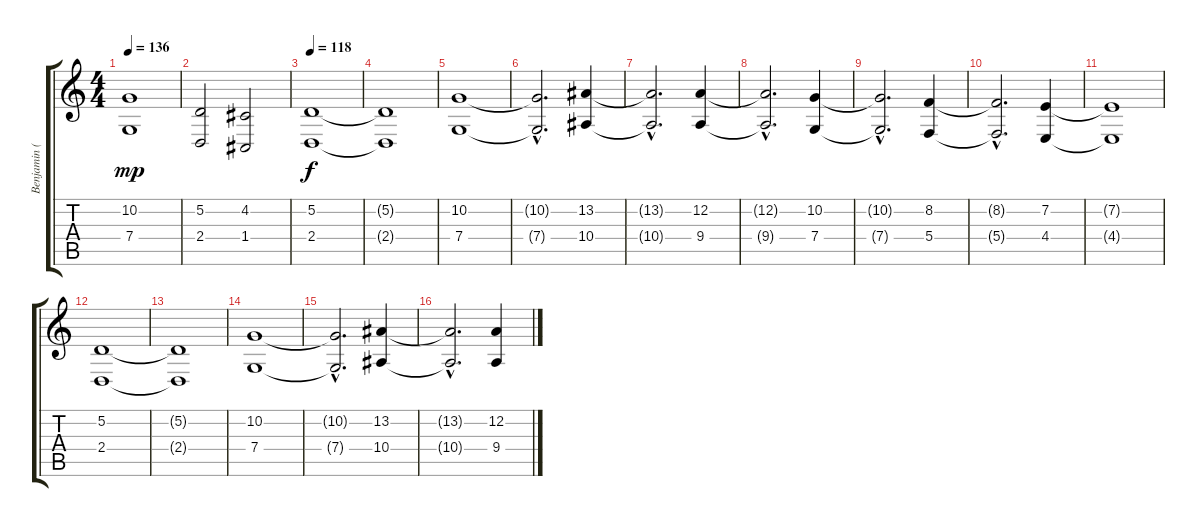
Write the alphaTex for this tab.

\track ("Benjamin (KeybMid)" "Benjamin (") {instrument churchorgan}
\staff {score tabs}
\tuning (D4 A3 F3 C3 G2 D2) {hide}
\ts (4 4)
\tempo 136
\clef g2
\ks c
(10.2 7.4).1{dy mp} |
(5.2 2.4).2 (4.2 1.4).2 |
\tempo 118
(5.2 2.4).1{dy f} |
(5.2{t} 2.4{t}).1 |
(10.2 7.4).1 |
(10.2{hac t} 7.4{hac t}).2{d} (13.2 10.4).4 |
(13.2{hac t} 10.4{hac t}).2{d} (12.2 9.4).4 |
(12.2{hac t} 9.4{hac t}).2{d} (10.2 7.4).4 |
(10.2{hac t} 7.4{hac t}).2{d} (8.2 5.4).4 |
(8.2{hac t} 5.4{hac t}).2{d} (7.2 4.4).4 |
(7.2{t} 4.4{t}).1 |
(5.2 2.4).1 |
(5.2{t} 2.4{t}).1 |
(10.2 7.4).1 |
(10.2{hac t} 7.4{hac t}).2{d} (13.2 10.4).4 |
(13.2{hac t} 10.4{hac t}).2{d} (12.2 9.4).4
